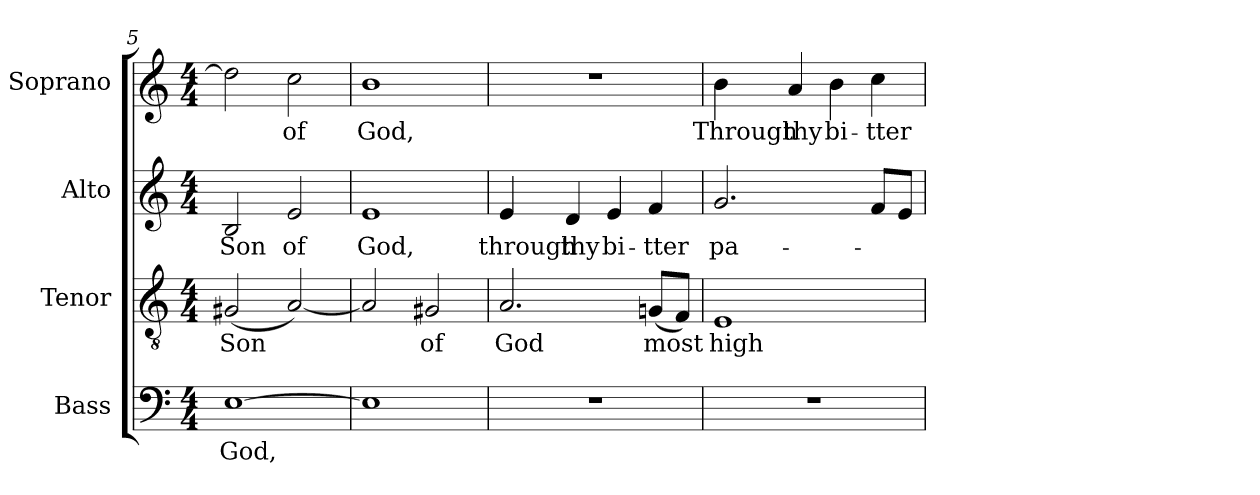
**kern	**text	**kern	**text	**kern	**text	**kern	**text
*part4	*part4	*part3	*part3	*part2	*part2	*part1	*part1
*staff4	*staff4	*staff3	*staff3	*staff2	*staff2	*staff1	*staff1
*I"Bass	*	*I"Tenor	*	*I"Alto	*	*I"Soprano	*
*I'B.	*	*I'T.	*	*I'A.	*	*I'S.	*
*clefF4	*	*clefGv2	*	*clefG2	*	*clefG2	*
*	*	*ITrd7c12	*	*	*	*	*
*k[]	*	*k[]	*	*k[]	*	*k[]	*
*C:	*	*C:	*	*C:	*	*C:	*
*M4/4	*	*M4/4	*	*M4/4	*	*M4/4	*
=5	=5	=5	=5	=5	=5	=5	=5
!	!LO:LY:b:color=#000000	!	!	!	!	!	!
!	!	!	!LO:LY:b:color=#000000	!	!	!	!
!	!	!	!	!	!LO:LY:b:color=#000000	!	!
[1Ei	God,	(2GG#Xi/	Son	2Bi/	Son	2ddi\]	.
!	!	!	!	!	!LO:LY:b:color=#000000	!	!
!	!	!	!	!	!	!	!LO:LY:b:color=#000000
.	.	[2AAi/)	.	2ei/	of	2cci\	of
=6	=6	=6	=6	=6	=6	=6	=6
!	!	!	!	!	!LO:LY:b:color=#000000	!	!
!	!	!	!	!	!	!	!LO:LY:b:color=#000000
1Ei]	.	2AAi/]	.	1ei	God,	1bi	God,
!	!	!	!LO:LY:b:color=#000000	!	!	!	!
.	.	2GG#Xi/	of	.	.	.	.
!!LO:LB:g=z
=7	=7	=7	=7	=7	=7	=7	=7
!	!	!	!LO:LY:b:color=#000000	!	!	!	!
!	!	!	!	!	!LO:LY:b:color=#000000	!	!
1r	.	2.AAi/	God	4ei/	through	1r	.
!	!	!	!	!	!LO:LY:b:color=#000000	!	!
.	.	.	.	4di/	thy	.	.
!	!	!	!	!	!LO:LY:b:color=#000000	!	!
.	.	.	.	4ei/	bi-	.	.
!	!	!	!LO:LY:b:color=#000000	!	!	!	!
!	!	!	!	!	!LO:LY:b:color=#000000	!	!
.	.	(8GGni/L	most	4fi/	-tter	.	.
.	.	8FFi/J)	.	.	.	.	.
=8	=8	=8	=8	=8	=8	=8	=8
!	!	!	!LO:LY:b:color=#000000	!	!	!	!
!	!	!	!	!	!LO:LY:b:color=#000000	!	!
!	!	!	!	!	!	!	!LO:LY:b:color=#000000
1r	.	1EEi	high	2.gi/	pa-	4bi\	Through
!	!	!	!	!	!	!	!LO:LY:b:color=#000000
.	.	.	.	.	.	4ai/	thy
!	!	!	!	!	!	!	!LO:LY:b:color=#000000
.	.	.	.	.	.	4bi\	bi-
!	!	!	!	!	!	!	!LO:LY:b:color=#000000
.	.	.	.	8fi/L	.	4cci\	-tter
.	.	.	.	8ei/J	.	.	.
=	=	=	=	=	=	=	=
*-	*-	*-	*-	*-	*-	*-	*-
